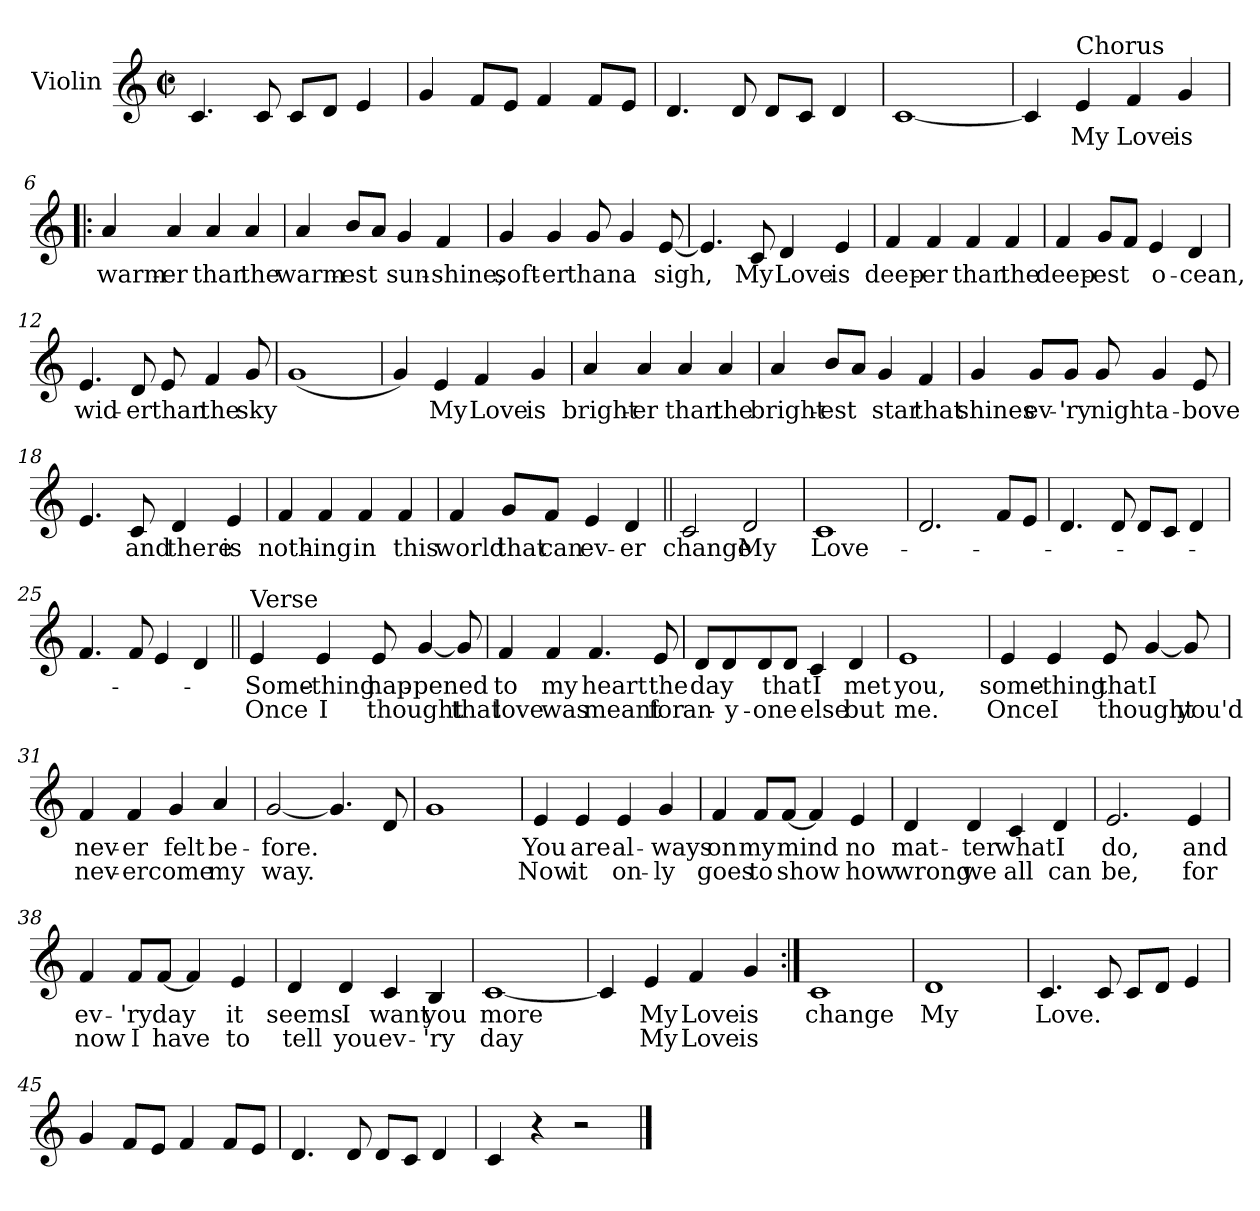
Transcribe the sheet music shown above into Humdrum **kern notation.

**kern	**text	**text
*part1	*part1	*part1
*staff1	*staff1	*staff1
*I"Violin	*	*
*I'Vln	*	*
*clefG2	*	*
*k[]	*	*
*C:	*	*
*M2/2	*	*
*met(c|)	*	*
=1	=1	=1
4.c/	.	.
8c/	.	.
8c/L	.	.
8d/J	.	.
4e/	.	.
=2	=2	=2
4g/	.	.
8f/L	.	.
8e/J	.	.
4f/	.	.
8f/L	.	.
8e/J	.	.
=3	=3	=3
4.d/	.	.
8d/	.	.
8d/L	.	.
8c/J	.	.
4d/	.	.
=4	=4	=4
[1c	.	.
=5	=5	=5
4c/]	.	.
!LO:TX:a:t=Chorus	!	!
4e/	My	.
4f/	Love	.
4g/	is	.
=6!|:	=6!|:	=6!|:
4a/	warm-	.
4a/	-er	.
4a/	than	.
4a/	the	.
!!LO:LB:g=z
=7	=7	=7
4a/	warm-	.
8b/L	-est	.
8a/J	.	.
4g/	sun-	.
4f/	-shine,	.
=8	=8	=8
4g/	soft-	.
4g/	-er	.
8g/	than	.
4g/	a	.
[8e/	sigh,	.
=9	=9	=9
4.e/]	.	.
8c/	My	.
4d/	Love	.
4e/	is	.
=10	=10	=10
4f/	deep-	.
4f/	-er	.
4f/	than	.
4f/	the	.
=11	=11	=11
4f/	deep-	.
8g/L	-est	.
8f/J	.	.
4e/	o-	.
4d/	-cean,	.
!!LO:LB:g=z
=12	=12	=12
4.e/	wid-	.
8d/	-er	.
8e/	than	.
4f/	the	.
8g/	sky	.
=13	=13	=13
(1g	.	.
=14	=14	=14
4g/)	.	.
4e/	My	.
4f/	Love	.
4g/	is	.
=15	=15	=15
4a/	bright-	.
4a/	-er	.
4a/	than	.
4a/	the	.
=16	=16	=16
4a/	bright-	.
8b/L	-est	.
8a/J	.	.
4g/	star	.
4f/	that	.
=17	=17	=17
4g/	shines	.
8g/L	ev-	.
8g/J	-'ry	.
8g/	night	.
4g/	a-	.
8e/	-bove	.
!!LO:LB:g=z
=18	=18	=18
4.e/	.	.
8c/	and	.
4d/	there	.
4e/	is	.
=19	=19	=19
4f/	noth-	.
4f/	-ing	.
4f/	in	.
4f/	this	.
=20	=20	=20
4f/	world	.
8g/L	that	.
8f/J	can	.
4e/	ev-	.
4d/	-er	.
=21||	=21||	=21||
2c/	change	.
2d/	My	.
=22	=22	=22
1c	Love-	.
=23	=23	=23
2.d/	.	.
8f/L	.	.
8e/J	.	.
!!LO:LB:g=z
=24	=24	=24
4.d/	.	.
8d/	.	.
8d/L	.	.
8c/J	.	.
4d/	.	.
=25	=25	=25
4.f/	.	.
8f/	.	.
4e/	.	.
4d/	.	.
=26||	=26||	=26||
!LO:TX:a:t=Verse	!	!
4e/	Some-	Once
4e/	-thing	I
8e/	hap-	thought
[4g/	-pened	.
8g/]	.	that
=27	=27	=27
4f/	to	love
4f/	my	was
4.f/	heart	meant
8e/	the	for
=28	=28	=28
8d/L	day	an-
8d/	.	-y-
8d/	.	-one
8d/J	that	.
4c/	I	else
4d/	met	but
=29	=29	=29
1e	you,	me.
!!LO:LB:g=z
=30	=30	=30
4e/	some-	Once
4e/	-thing	I
8e/	that	thought
[4g/	I	.
8g/]	.	you'd
=31	=31	=31
4f/	nev-	nev-
4f/	-er	-er
4g/	felt	come
4a/	be-	my
=32	=32	=32
[2g/	-fore.	way.
4.g/]	.	.
8d/	.	.
=33	=33	=33
1g	.	.
=34	=34	=34
4e/	You	Now
4e/	are	it
4e/	al-	on-
4g/	-ways	-ly
=35	=35	=35
4f/	on	goes
8f/L	my	to
[8f/J	mind	show
4f/]	.	.
4e/	no	how
!!LO:LB:g=z
=36	=36	=36
4d/	mat-	wrong
4d/	-ter	we
4c/	what	all
4d/	I	can
=37	=37	=37
2.e/	do,	be,
4e/	and	for
=38	=38	=38
4f/	ev-	now
8f/L	-'ry	I
[8f/J	day	have
4f/]	.	.
4e/	it	to
=39	=39	=39
4d/	seems	tell
4d/	I	you
4c/	want	ev-
4B/	you	-'ry
=40	=40	=40
[1c	more	day
=41	=41	=41
4c/]	.	.
4e/	My	My
4f/	Love	Love
4g/	is	is
!!LO:LB:g=z
=42:|!	=42:|!	=42:|!
1c	change	.
=43	=43	=43
1d	My	.
=44	=44	=44
4.c/	Love.	.
8c/	.	.
8c/L	.	.
8d/J	.	.
4e/	.	.
=45	=45	=45
4g/	.	.
8f/L	.	.
8e/J	.	.
4f/	.	.
8f/L	.	.
8e/J	.	.
=46	=46	=46
4.d/	.	.
8d/	.	.
8d/L	.	.
8c/J	.	.
4d/	.	.
=47	=47	=47
4c/	.	.
4r	.	.
2r	.	.
==	==	==
*-	*-	*-
